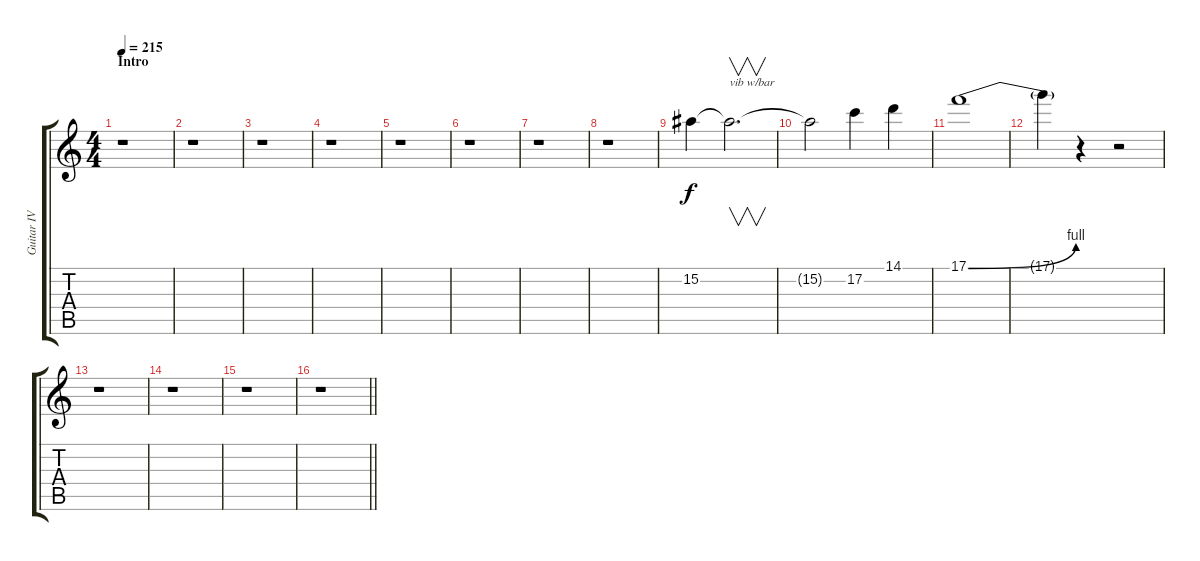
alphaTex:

\track ("Guitar IV" "Guitar IV") {instrument overdrivenguitar}
\staff {score tabs}
\tuning (C4 G3 Eb3 Bb2 F2 C2) {hide}
\ts (4 4)
\section ("" "Intro")
\tempo 215
\clef g2
\ks c
r.1{dy f instrument overdrivenguitar} |
r.1 |
r.1 |
r.1 |
r.1 |
r.1 |
r.1 |
r.1 |
15.2.4 15.2{t}.2{v d txt "vib w/bar"} |
15.2{t}.2 17.2.4 14.1.4 |
17.1{be (bend 0 0 60 4)}.1 |
17.1{t}.4 r.4 r.2 |
r.1 |
r.1 |
r.1 |
\barLineRight lightlight
r.1
